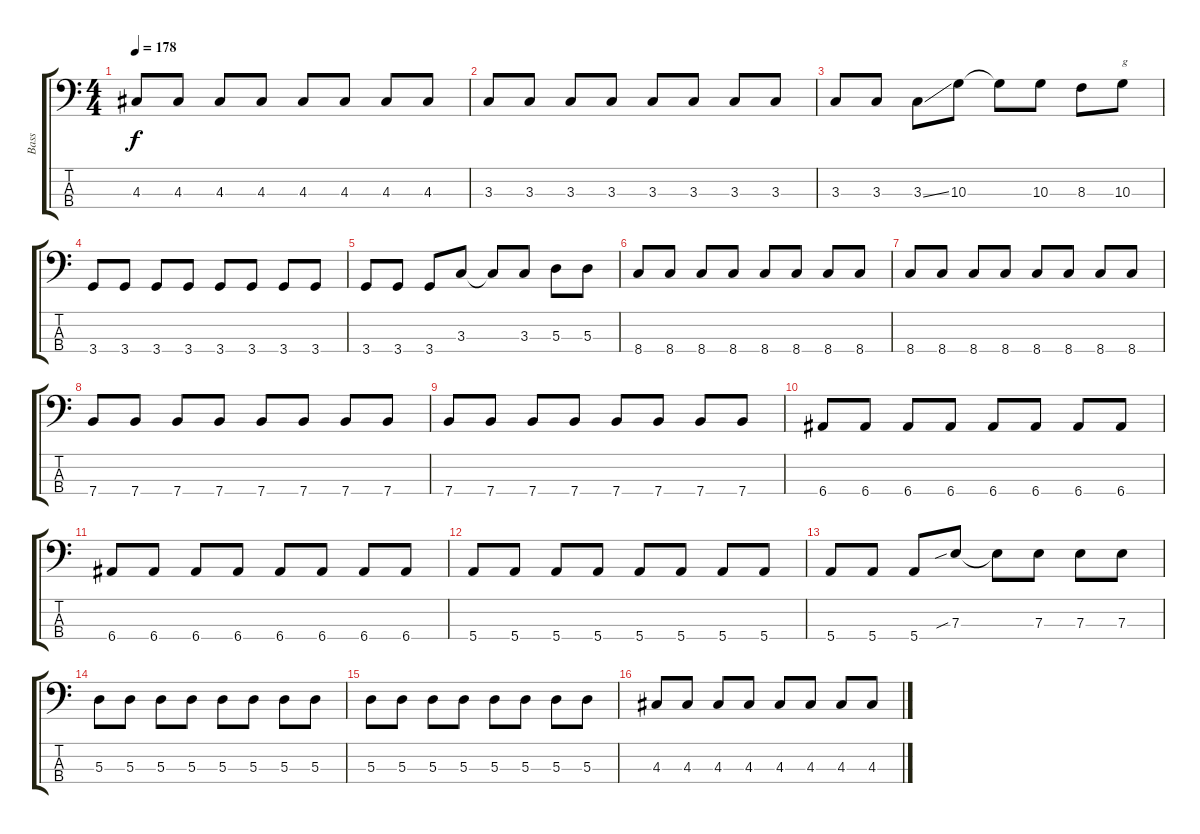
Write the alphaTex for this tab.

\track ("Bass" "Bass") {instrument electricbasspick}
\staff {score tabs}
\tuning (G2 D2 A1 E1) {hide}
\ts (4 4)
\tempo 178
\clef f4
\ks c
4.3.8{dy f} 4.3.8 4.3.8 4.3.8 4.3.8 4.3.8 4.3.8 4.3.8 |
3.3.8 3.3.8 3.3.8 3.3.8 3.3.8 3.3.8 3.3.8 3.3.8 |
3.3.8 3.3.8 3.3{ss}.8 10.3.8 10.3{t}.8 10.3.8 8.3.8 10.3.8{txt "g"} |
3.4.8 3.4.8 3.4.8 3.4.8 3.4.8 3.4.8 3.4.8 3.4.8 |
3.4.8 3.4.8 3.4.8 3.3.8 3.3{t}.8 3.3.8 5.3.8 5.3.8 |
8.4.8 8.4.8 8.4.8 8.4.8 8.4.8 8.4.8 8.4.8 8.4.8 |
8.4.8 8.4.8 8.4.8 8.4.8 8.4.8 8.4.8 8.4.8 8.4.8 |
7.4.8 7.4.8 7.4.8 7.4.8 7.4.8 7.4.8 7.4.8 7.4.8 |
7.4.8 7.4.8 7.4.8 7.4.8 7.4.8 7.4.8 7.4.8 7.4.8 |
6.4.8 6.4.8 6.4.8 6.4.8 6.4.8 6.4.8 6.4.8 6.4.8 |
6.4.8 6.4.8 6.4.8 6.4.8 6.4.8 6.4.8 6.4.8 6.4.8 |
5.4.8 5.4.8 5.4.8 5.4.8 5.4.8 5.4.8 5.4.8 5.4.8 |
5.4.8 5.4.8 5.4.8 7.3{sib}.8 7.3{t}.8 7.3.8 7.3.8 7.3.8 |
5.3.8 5.3.8 5.3.8 5.3.8 5.3.8 5.3.8 5.3.8 5.3.8 |
5.3.8 5.3.8 5.3.8 5.3.8 5.3.8 5.3.8 5.3.8 5.3.8 |
4.3.8 4.3.8 4.3.8 4.3.8 4.3.8 4.3.8 4.3.8 4.3.8
